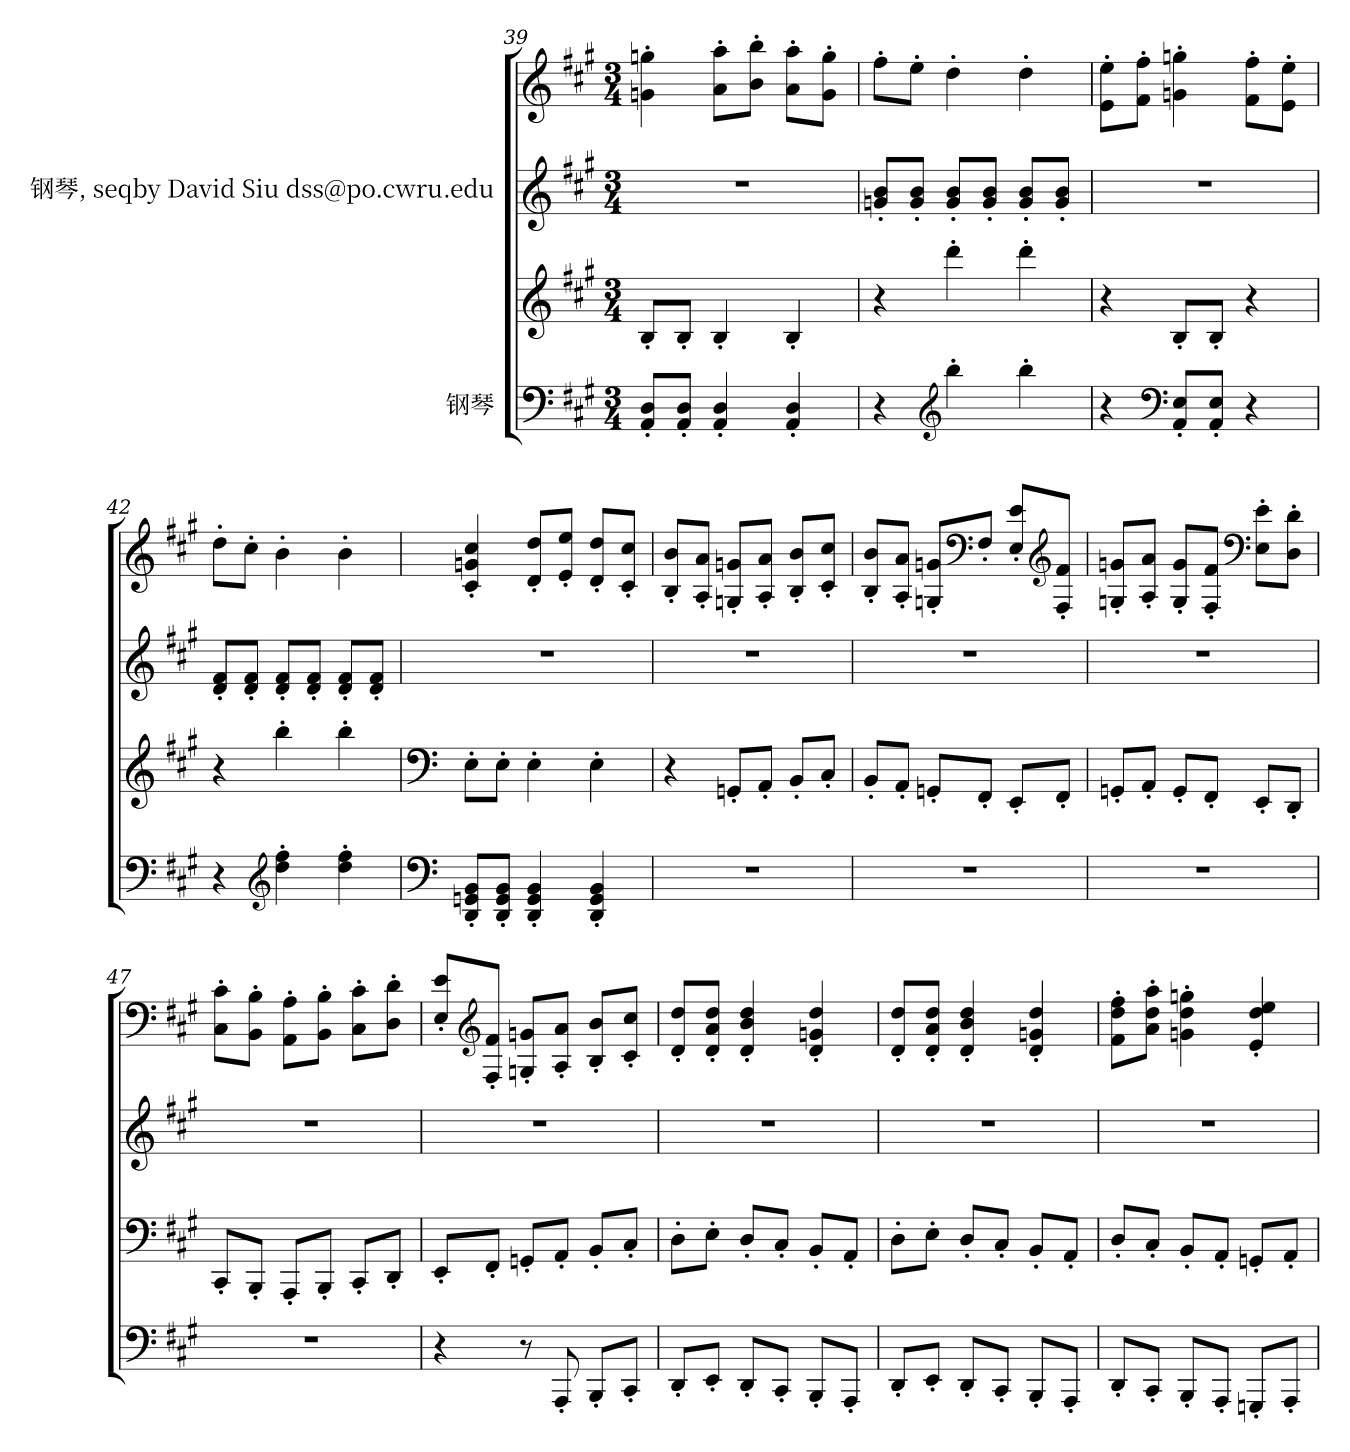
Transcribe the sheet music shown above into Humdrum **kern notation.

**kern	**kern	**kern	**kern
*part2	*part2	*part1	*part1
*staff4	*staff3	*staff2	*staff1
*I"钢琴	*	*I"钢琴, seqby David Siu dss@po.cwru.edu	*
*clefF4	*clefG2	*clefG2	*clefG2
*k[f#c#g#]	*k[f#c#g#]	*k[f#c#g#]	*k[f#c#g#]
*M3/4	*M3/4	*M3/4	*M3/4
=39	=39	=39	=39
8AA/' 8D/'L	8B'/L	2.r	4gn\' 4ggn\'
8AA/' 8D/'J	8B'/J	.	.
4AA/' 4D/'	4B'/	.	8a\' 8aa\'L
.	.	.	8b\' 8bb\'J
4AA/' 4D/'	4B'/	.	8a\' 8aa\'L
.	.	.	8g\' 8gg\'J
=40	=40	=40	=40
4r	4r	8gn/' 8b/'L	8ff#'\L
.	.	8g/' 8b/'J	8ee'\J
*clefG2	*	*	*
4bb'\	4ddd'\	8g/' 8b/'L	4dd'\
.	.	8g/' 8b/'J	.
4bb'\	4ddd'\	8g/' 8b/'L	4dd'\
.	.	8g/' 8b/'J	.
=41	=41	=41	=41
4r	4r	2.r	8e\' 8ee\'L
.	.	.	8f#\' 8ff#\'J
*clefF4	*	*	*
8AA/' 8E/'L	8B'/L	.	4gn\' 4ggn\'
8AA/' 8E/'J	8B'/J	.	.
4r	4r	.	8f#\' 8ff#\'L
.	.	.	8e\' 8ee\'J
=42	=42	=42	=42
4r	4r	8d/' 8f#/'L	8dd'\L
.	.	8d/' 8f#/'J	8cc#'\J
*clefG2	*	*	*
4dd\' 4ff#\'	4bb'\	8d/' 8f#/'L	4b'\
.	.	8d/' 8f#/'J	.
4dd\' 4ff#\'	4bb'\	8d/' 8f#/'L	4b'\
.	.	8d/' 8f#/'J	.
!!LO:LB:g=z
=43	=43	=43	=43
*clefF4	*clefF4	*	*
8DD/' 8GGn/' 8BB/'L	8E'\L	2.r	4c#/' 4gn/' 4cc#/'
8DD/' 8GG/' 8BB/'J	8E'\J	.	.
4DD/' 4GG/' 4BB/'	4E'\	.	8d/' 8dd/'L
.	.	.	8e/' 8ee/'J
4DD/' 4GG/' 4BB/'	4E'\	.	8d/' 8dd/'L
.	.	.	8c#/' 8cc#/'J
=44	=44	=44	=44
2.r	4r	2.r	8B/' 8b/'L
.	.	.	8A/' 8a/'J
.	8GGn'/L	.	8Gn/' 8gn/'L
.	8AA'/J	.	8A/' 8a/'J
.	8BB'/L	.	8B/' 8b/'L
.	8C#'/J	.	8c#/' 8cc#/'J
=45	=45	=45	=45
2.r	8BB'/L	2.r	8B/' 8b/'L
.	8AA'/J	.	8A/' 8a/'J
.	8GGn'/L	.	8Gn/' 8gn/'L
*	*	*	*clefF4
.	8FF#'/J	.	8F#'/J
.	8EE'/L	.	8E/' 8e/'L
*	*	*	*clefG2
.	8FF#'/J	.	8F#/' 8f#/'J
=46	=46	=46	=46
2.r	8GGn'/L	2.r	8Gn/' 8gn/'L
.	8AA'/J	.	8A/' 8a/'J
.	8GG'/L	.	8G/' 8g/'L
.	8FF#'/J	.	8F#/' 8f#/'J
*	*	*	*clefF4
.	8EE'/L	.	8E\' 8e\'L
.	8DD'/J	.	8D\' 8d\'J
!!LO:PB:g=z
=47	=47	=47	=47
2.r	8CC#'/L	2.r	8C#\' 8c#\'L
.	8BBB'/J	.	8BB\' 8B\'J
.	8AAA'/L	.	8AA\' 8A\'L
.	8BBB'/J	.	8BB\' 8B\'J
.	8CC#'/L	.	8C#\' 8c#\'L
.	8DD'/J	.	8D\' 8d\'J
=48	=48	=48	=48
4r	8EE'/L	2.r	8E/' 8e/'L
*	*	*	*clefG2
.	8FF#'/J	.	8F#/' 8f#/'J
8r	8GGn'/L	.	8Gn/' 8gn/'L
8AAA'/	8AA'/J	.	8A/' 8a/'J
8BBB'/L	8BB'/L	.	8B/' 8b/'L
8CC#'/J	8C#'/J	.	8c#/' 8cc#/'J
=49	=49	=49	=49
8DD'/L	8D'\L	2.r	8d/' 8dd/'L
8EE'/J	8E'\J	.	8d/' 8a/' 8dd/'J
8DD'/L	8D'/L	.	4d/' 4b/' 4dd/'
8CC#'/J	8C#'/J	.	.
8BBB'/L	8BB'/L	.	4d/' 4gn/' 4dd/'
8AAA'/J	8AA'/J	.	.
=50	=50	=50	=50
8DD'/L	8D'\L	2.r	8d/' 8dd/'L
8EE'/J	8E'\J	.	8d/' 8a/' 8dd/'J
8DD'/L	8D'/L	.	4d/' 4b/' 4dd/'
8CC#'/J	8C#'/J	.	.
8BBB'/L	8BB'/L	.	4d/' 4gn/' 4dd/'
8AAA'/J	8AA'/J	.	.
!!LO:LB:g=z
=51	=51	=51	=51
8DD'/L	8D'/L	2.r	8f#\' 8dd\' 8ff#\'L
8CC#'/J	8C#'/J	.	8a\' 8dd\' 8aa\'J
8BBB'/L	8BB'/L	.	4gn\' 4dd\' 4ggn\'
8AAA'/J	8AA'/J	.	.
8GGGn'/L	8GGn'/L	.	4e/' 4dd/' 4ee/'
8AAA'/J	8AA'/J	.	.
=	=	=	=
*-	*-	*-	*-
